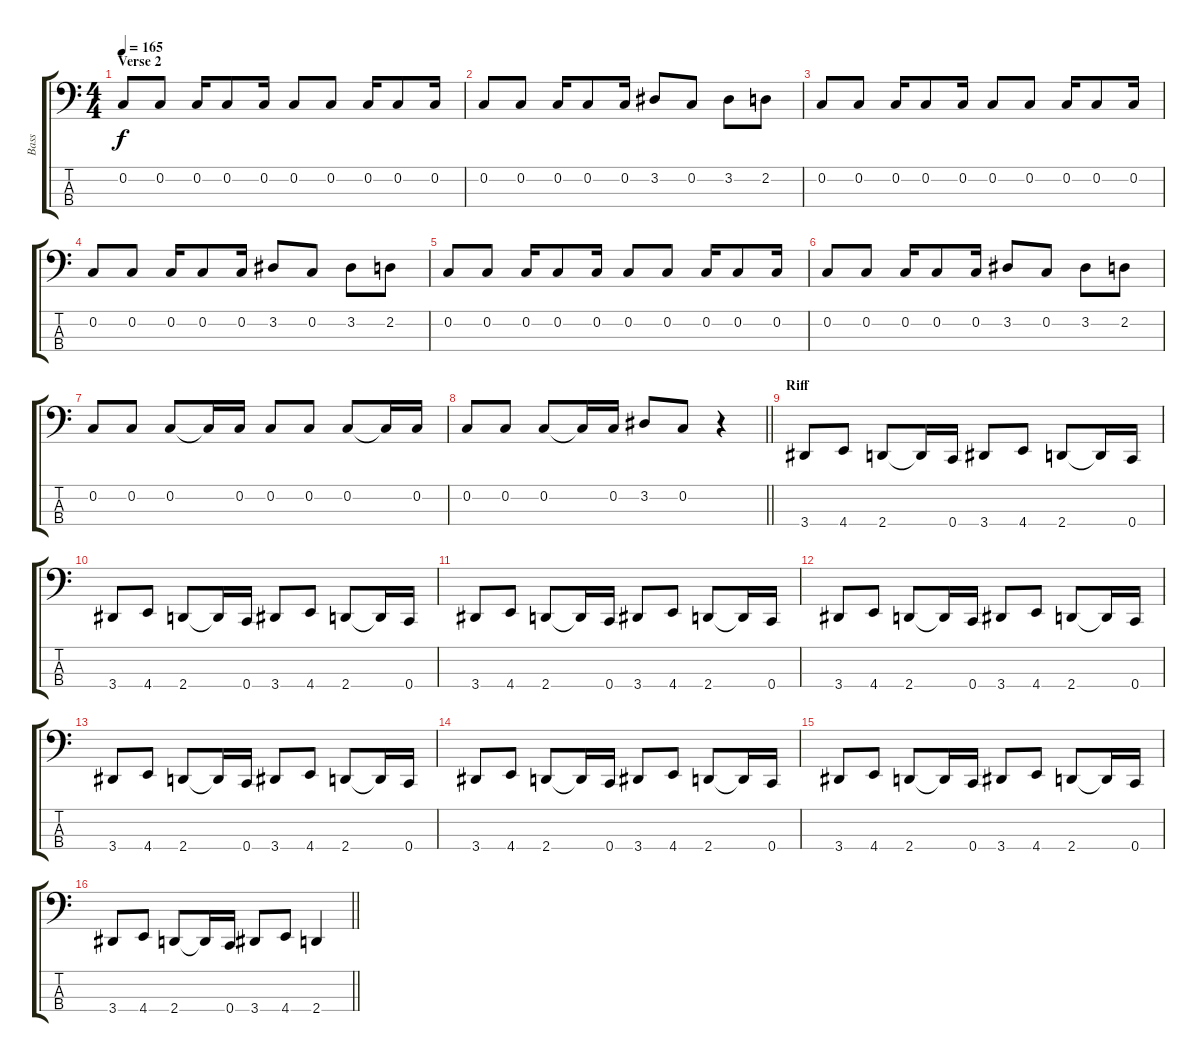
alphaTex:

\track ("Bass" "Bass") {instrument electricbassfinger}
\staff {score tabs}
\tuning (F2 C2 G1 C1) {hide}
\ts (4 4)
\section ("" "Verse 2")
\tempo 165
\clef f4
\ks c
0.2.8{dy f} 0.2.8 0.2.16 0.2.8 0.2.16 0.2.8 0.2.8 0.2.16 0.2.8 0.2.16 |
0.2.8 0.2.8 0.2.16 0.2.8 0.2.16 3.2.8 0.2.8 3.2.8 2.2.8 |
0.2.8 0.2.8 0.2.16 0.2.8 0.2.16 0.2.8 0.2.8 0.2.16 0.2.8 0.2.16 |
0.2.8 0.2.8 0.2.16 0.2.8 0.2.16 3.2.8 0.2.8 3.2.8 2.2.8 |
0.2.8 0.2.8 0.2.16 0.2.8 0.2.16 0.2.8 0.2.8 0.2.16 0.2.8 0.2.16 |
0.2.8 0.2.8 0.2.16 0.2.8 0.2.16 3.2.8 0.2.8 3.2.8 2.2.8 |
0.2.8 0.2.8 0.2.8 0.2{t}.16 0.2.16 0.2.8 0.2.8 0.2.8 0.2{t}.16 0.2.16 |
\barLineRight lightlight
0.2.8 0.2.8 0.2.8 0.2{t}.16 0.2.16 3.2.8 0.2.8 r.4 |
\section ("" "Riff")
3.4.8 4.4.8 2.4.8 2.4{t}.16 0.4.16 3.4.8 4.4.8 2.4.8 2.4{t}.16 0.4.16 |
3.4.8 4.4.8 2.4.8 2.4{t}.16 0.4.16 3.4.8 4.4.8 2.4.8 2.4{t}.16 0.4.16 |
3.4.8 4.4.8 2.4.8 2.4{t}.16 0.4.16 3.4.8 4.4.8 2.4.8 2.4{t}.16 0.4.16 |
3.4.8 4.4.8 2.4.8 2.4{t}.16 0.4.16 3.4.8 4.4.8 2.4.8 2.4{t}.16 0.4.16 |
3.4.8 4.4.8 2.4.8 2.4{t}.16 0.4.16 3.4.8 4.4.8 2.4.8 2.4{t}.16 0.4.16 |
3.4.8 4.4.8 2.4.8 2.4{t}.16 0.4.16 3.4.8 4.4.8 2.4.8 2.4{t}.16 0.4.16 |
3.4.8 4.4.8 2.4.8 2.4{t}.16 0.4.16 3.4.8 4.4.8 2.4.8 2.4{t}.16 0.4.16 |
\barLineRight lightlight
3.4.8 4.4.8 2.4.8 2.4{t}.16 0.4.16 3.4.8 4.4.8 2.4.4
